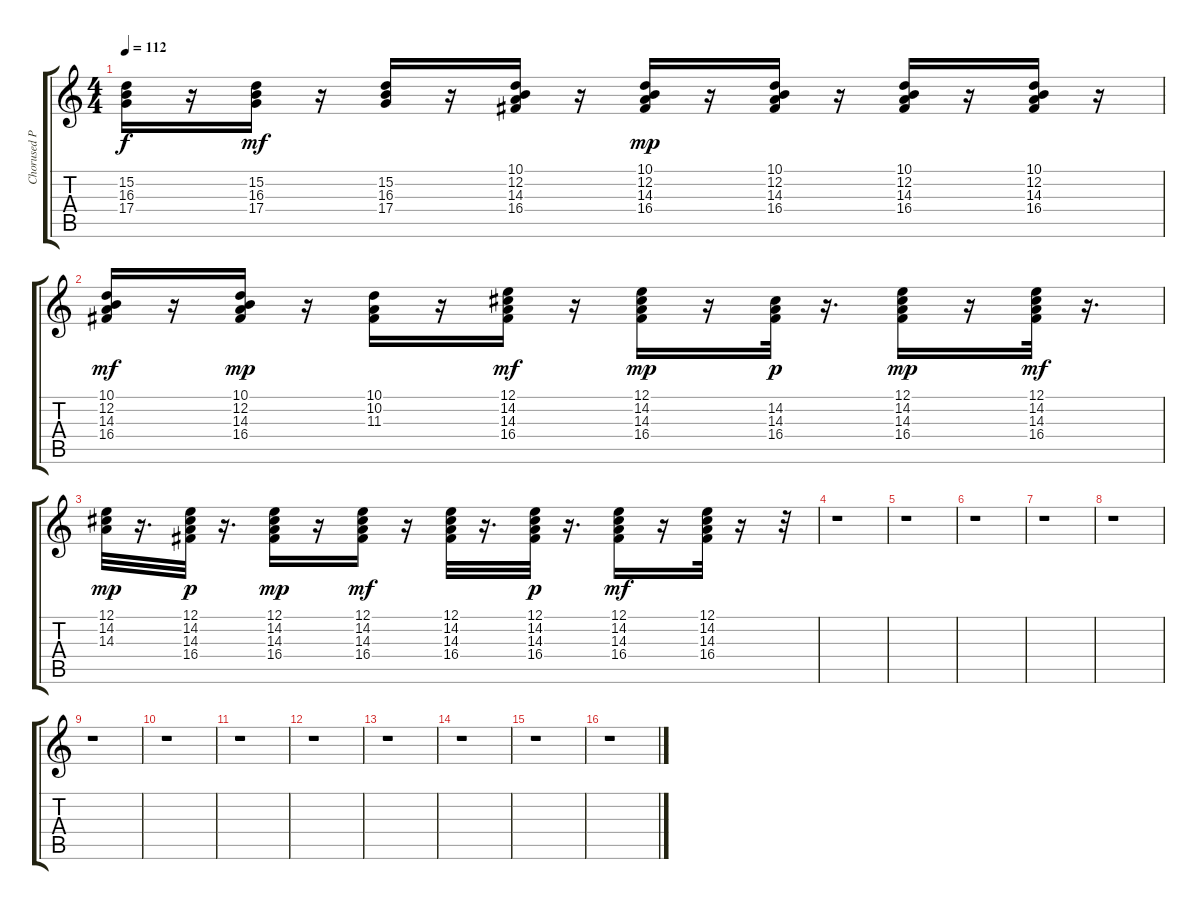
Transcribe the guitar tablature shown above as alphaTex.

\track ("Chorused Piano" "Chorused P") {instrument electricpiano2}
\staff {score tabs}
\tuning (E4 B3 G3 D3 A2 E2) {hide}
\ts (4 4)
\tempo 112
\clef g2
\ks c
(15.2 16.3 17.4).16{dy f} r.16 (15.2 16.3 17.4).16{dy mf} r.16 (15.2 16.3 17.4).16 r.16 (10.1 12.2 14.3 16.4).16 r.16 (10.1 12.2 14.3 16.4).16{dy mp} r.16 (10.1 12.2 14.3 16.4).16 r.16 (10.1 12.2 14.3 16.4).16 r.16 (10.1 12.2 14.3 16.4).16 r.16 |
(10.1 12.2 14.3 16.4).16{dy mf} r.16 (10.1 12.2 14.3 16.4).16{dy mp} r.16 (10.1 10.2 11.3).16 r.16 (12.1 14.2 14.3 16.4).16{dy mf} r.16 (12.1 14.2 14.3 16.4).16{dy mp} r.16 (14.2 14.3 16.4).32{dy p} r.16{d} (12.1 14.2 14.3 16.4).16{dy mp} r.16 (12.1 14.2 14.3 16.4).32{dy mf} r.16{d} |
(12.1 14.2 14.3).32{dy mp} r.16{d} (12.1 14.2 14.3 16.4).32{dy p} r.16{d} (12.1 14.2 14.3 16.4).16{dy mp} r.16 (12.1 14.2 14.3 16.4).16{dy mf} r.16 (12.1 14.2 14.3 16.4).32 r.16{d} (12.1 14.2 14.3 16.4).32{dy p} r.16{d} (12.1 14.2 14.3 16.4).16{dy mf} r.16 (12.1 14.2 14.3 16.4).32 r.16 r.32 |
r.1 |
r.1 |
r.1 |
r.1 |
r.1 |
r.1 |
r.1 |
r.1 |
r.1 |
r.1 |
r.1 |
r.1 |
r.1
